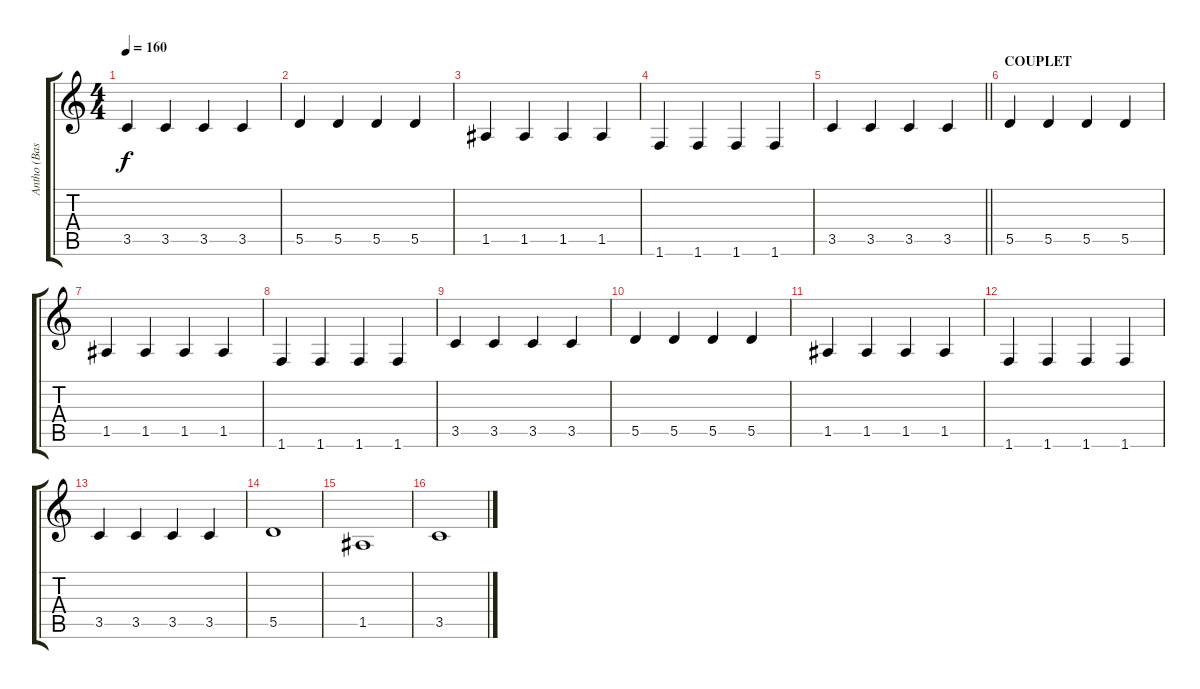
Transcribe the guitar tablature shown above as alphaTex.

\track ("Antho (Basse)" "Antho (Bas") {instrument electricbasspick}
\staff {score tabs}
\tuning (E4 B3 G3 D3 A2 E2) {hide}
\ts (4 4)
\tempo 160
\clef g2
\ks c
3.5.4{dy f} 3.5.4 3.5.4 3.5.4 |
5.5.4 5.5.4 5.5.4 5.5.4 |
1.5.4 1.5.4 1.5.4 1.5.4 |
1.6.4 1.6.4 1.6.4 1.6.4 |
\barLineRight lightlight
3.5.4 3.5.4 3.5.4 3.5.4 |
\section ("" "COUPLET")
5.5.4 5.5.4 5.5.4 5.5.4 |
1.5.4 1.5.4 1.5.4 1.5.4 |
1.6.4 1.6.4 1.6.4 1.6.4 |
3.5.4 3.5.4 3.5.4 3.5.4 |
5.5.4 5.5.4 5.5.4 5.5.4 |
1.5.4 1.5.4 1.5.4 1.5.4 |
1.6.4 1.6.4 1.6.4 1.6.4 |
3.5.4 3.5.4 3.5.4 3.5.4 |
5.5.1 |
1.5.1 |
3.5.1
